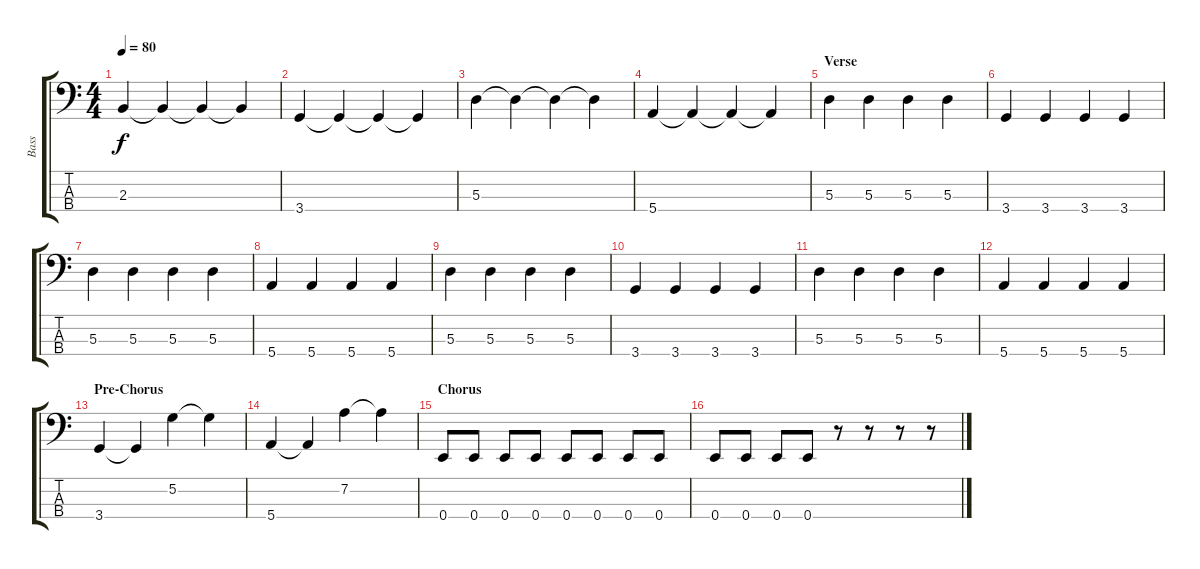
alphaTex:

\track ("Bass" "Bass") {instrument electricbasspick}
\staff {score tabs}
\tuning (G2 D2 A1 E1) {hide}
\ts (4 4)
\tempo 80
\clef f4
\ks c
2.3.4{dy f} 2.3{t}.4 2.3{t}.4 2.3{t}.4 |
3.4.4 3.4{t}.4 3.4{t}.4 3.4{t}.4 |
5.3.4 5.3{t}.4 5.3{t}.4 5.3{t}.4 |
5.4.4 5.4{t}.4 5.4{t}.4 5.4{t}.4 |
\section ("" "Verse")
5.3.4 5.3.4 5.3.4 5.3.4 |
3.4.4 3.4.4 3.4.4 3.4.4 |
5.3.4 5.3.4 5.3.4 5.3.4 |
5.4.4 5.4.4 5.4.4 5.4.4 |
5.3.4 5.3.4 5.3.4 5.3.4 |
3.4.4 3.4.4 3.4.4 3.4.4 |
5.3.4 5.3.4 5.3.4 5.3.4 |
5.4.4 5.4.4 5.4.4 5.4.4 |
\section ("" "Pre-Chorus")
3.4.4 3.4{t}.4 5.2.4 5.2{t}.4 |
5.4.4 5.4{t}.4 7.2.4 7.2{t}.4 |
\section ("" "Chorus")
0.4.8 0.4.8 0.4.8 0.4.8 0.4.8 0.4.8 0.4.8 0.4.8 |
0.4.8 0.4.8 0.4.8 0.4.8 r.8 r.8 r.8 r.8
